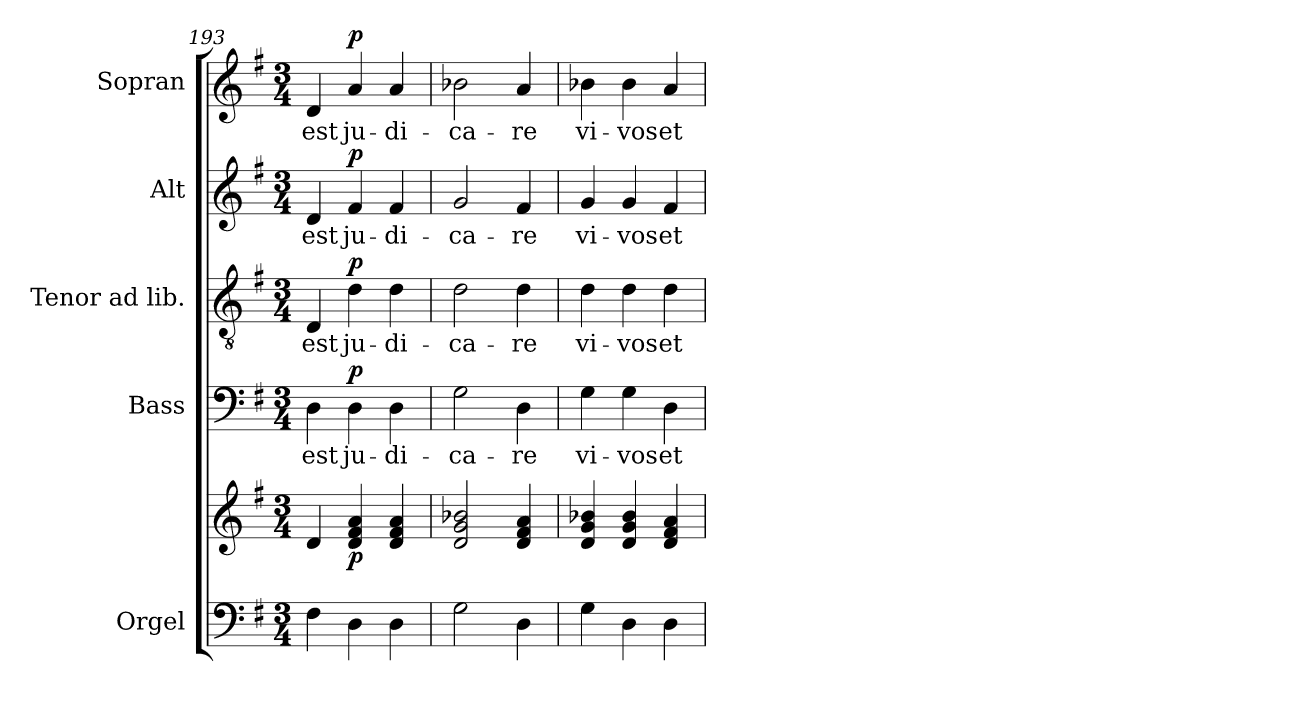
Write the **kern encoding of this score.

**kern	**kern	**dynam	**kern	**text	**dynam	**kern	**text	**dynam	**kern	**text	**dynam	**kern	**text	**dynam
*part5	*part5	*part5	*part4	*part4	*part4	*part3	*part3	*part3	*part2	*part2	*part2	*part1	*part1	*part1
*staff6	*staff5	*staff5/6	*staff4	*staff4	*staff4	*staff3	*staff3	*staff3	*staff2	*staff2	*staff2	*staff1	*staff1	*staff1
*I"Orgel	*	*	*I"Bass	*	*	*I"Tenor ad lib.	*	*	*I"Alt	*	*	*I"Sopran	*	*
*I'Org.	*	*	*I'B.	*	*	*I'T.	*	*	*I'A.	*	*	*I'S.	*	*
*clefF4	*clefG2	*	*clefF4	*	*	*clefGv2	*	*	*clefG2	*	*	*clefG2	*	*
*k[f#]	*k[f#]	*	*k[f#]	*	*	*k[f#]	*	*	*k[f#]	*	*	*k[f#]	*	*
*G:	*G:	*	*G:	*	*	*G:	*	*	*G:	*	*	*G:	*	*
*M3/4	*M3/4	*	*M3/4	*	*	*M3/4	*	*	*M3/4	*	*	*M3/4	*	*
=193	=193	=193	=193	=193	=193	=193	=193	=193	=193	=193	=193	=193	=193	=193
!	!	!	!	!LO:LY:b	!	!	!LO:LY:b	!	!	!LO:LY:b	!	!	!LO:LY:b	!
4F#\	4d/	.	4D\	est	.	4D/	est	.	4d/	est	.	4d/	est	.
!	!	!LO:DY:b	!	!LO:LY:b	!LO:DY:a	!	!LO:LY:b	!LO:DY:a	!	!LO:LY:b	!LO:DY:a	!	!LO:LY:b	!LO:DY:a
4D\	4d/ 4f#/ 4a/	p	4D\	ju-	p	4d\	ju-	p	4f#/	ju-	p	4a/	ju-	p
!	!	!	!	!LO:LY:b	!	!	!LO:LY:b	!	!	!LO:LY:b	!	!	!LO:LY:b	!
4D\	4d/ 4f#/ 4a/	.	4D\	-di-	.	4d\	-di-	.	4f#/	-di-	.	4a/	-di-	.
=194	=194	=194	=194	=194	=194	=194	=194	=194	=194	=194	=194	=194	=194	=194
!	!	!	!	!LO:LY:b	!	!	!LO:LY:b	!	!	!LO:LY:b	!	!	!LO:LY:b	!
2G\	2d/ 2g/ 2b-X/	.	2G\	-ca-	.	2d\	-ca-	.	2g/	-ca-	.	2b-X\	-ca-	.
!	!	!	!	!LO:LY:b	!	!	!LO:LY:b	!	!	!LO:LY:b	!	!	!LO:LY:b	!
4D\	4d/ 4f#/ 4a/	.	4D\	-re	.	4d\	-re	.	4f#/	-re	.	4a/	-re	.
=195	=195	=195	=195	=195	=195	=195	=195	=195	=195	=195	=195	=195	=195	=195
!	!	!	!	!LO:LY:b	!	!	!LO:LY:b	!	!	!LO:LY:b	!	!	!LO:LY:b	!
4G\	4d/ 4g/ 4b-X/	.	4G\	vi-	.	4d\	vi-	.	4g/	vi-	.	4b-X\	vi-	.
!	!	!	!	!LO:LY:b	!	!	!LO:LY:b	!	!	!LO:LY:b	!	!	!LO:LY:b	!
4D\	4d/ 4g/ 4b-/	.	4G\	-vos	.	4d\	-vos	.	4g/	-vos	.	4b-\	-vos	.
!	!	!	!	!LO:LY:b	!	!	!LO:LY:b	!	!	!LO:LY:b	!	!	!LO:LY:b	!
4D\	4d/ 4f#/ 4a/	.	4D\	et	.	4d\	et	.	4f#/	et	.	4a/	et	.
=	=	=	=	=	=	=	=	=	=	=	=	=	=	=
*-	*-	*-	*-	*-	*-	*-	*-	*-	*-	*-	*-	*-	*-	*-
